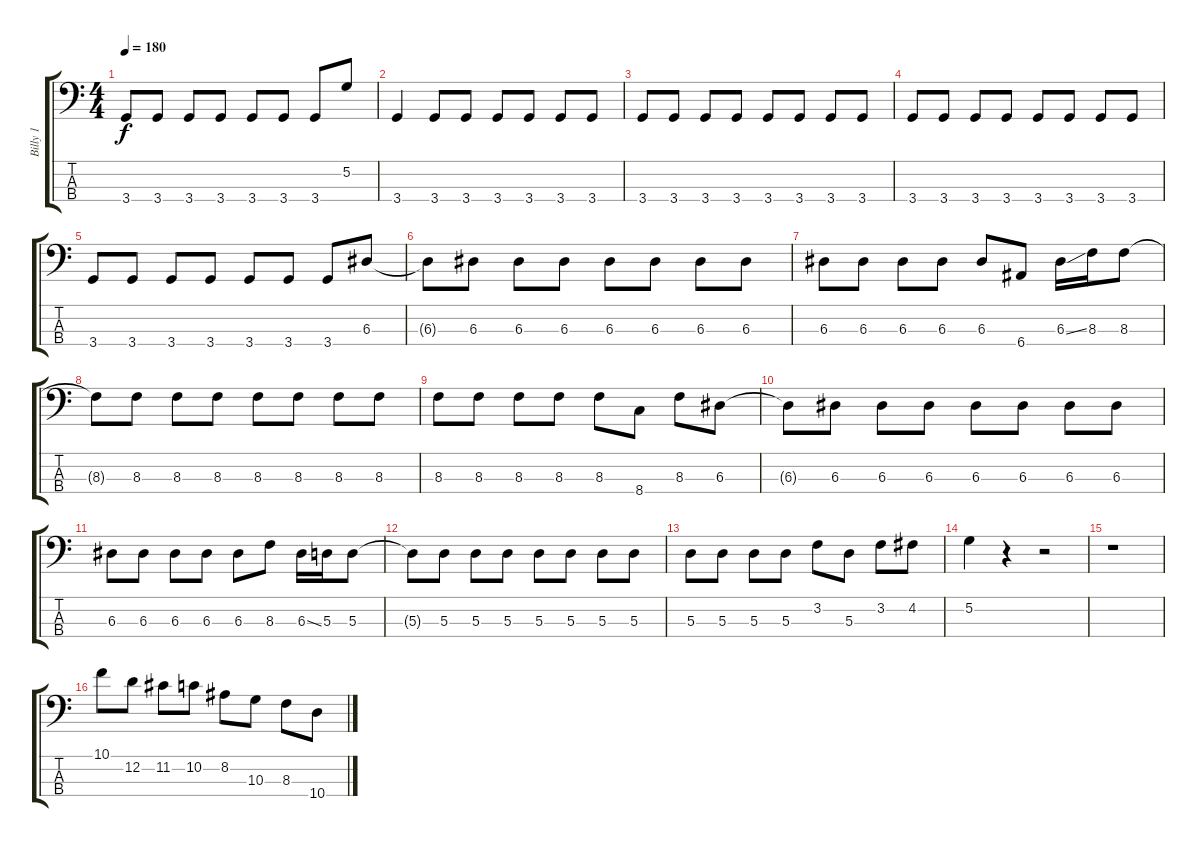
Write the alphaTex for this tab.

\track ("Billy 1" "Billy 1") {instrument electricbassfinger}
\staff {score tabs}
\tuning (G2 D2 A1 E1) {hide}
\ts (4 4)
\tempo 180
\clef f4
\ks c
3.4.8{dy f} 3.4.8 3.4.8 3.4.8 3.4.8 3.4.8 3.4.8 5.2.8 |
3.4.4 3.4.8 3.4.8 3.4.8 3.4.8 3.4.8 3.4.8 |
3.4.8 3.4.8 3.4.8 3.4.8 3.4.8 3.4.8 3.4.8 3.4.8 |
3.4.8 3.4.8 3.4.8 3.4.8 3.4.8 3.4.8 3.4.8 3.4.8 |
3.4.8 3.4.8 3.4.8 3.4.8 3.4.8 3.4.8 3.4.8 6.3.8 |
6.3{t}.8 6.3.8 6.3.8 6.3.8 6.3.8 6.3.8 6.3.8 6.3.8 |
6.3.8 6.3.8 6.3.8 6.3.8 6.3.8 6.4.8 6.3{ss}.16 8.3.16 8.3.8 |
8.3{t}.8 8.3.8 8.3.8 8.3.8 8.3.8 8.3.8 8.3.8 8.3.8 |
8.3.8 8.3.8 8.3.8 8.3.8 8.3.8 8.4.8 8.3.8 6.3.8 |
6.3{t}.8 6.3.8 6.3.8 6.3.8 6.3.8 6.3.8 6.3.8 6.3.8 |
6.3.8 6.3.8 6.3.8 6.3.8 6.3.8 8.3.8 6.3{ss}.16 5.3.16 5.3.8 |
5.3{t}.8 5.3.8 5.3.8 5.3.8 5.3.8 5.3.8 5.3.8 5.3.8 |
5.3.8 5.3.8 5.3.8 5.3.8 3.2.8 5.3.8 3.2.8 4.2.8 |
5.2.4 r.4 r.2 |
r.1 |
10.1.8 12.2.8 11.2.8 10.2.8 8.2.8 10.3.8 8.3.8 10.4.8
